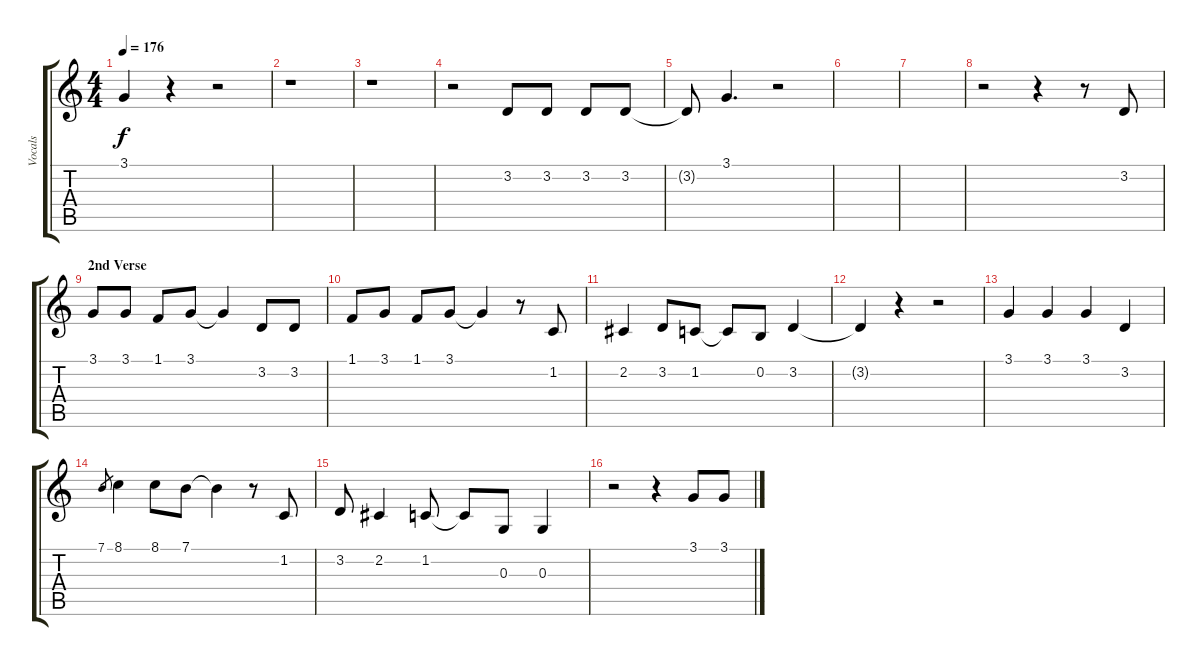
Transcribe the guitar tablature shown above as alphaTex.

\track ("Vocals" "Vocals") {instrument lead6voice}
\staff {score tabs}
\tuning (E4 B3 G3 D3 A2 E2) {hide}
\ts (4 4)
\tempo 176
\clef g2
\ks c
3.1{t}.4{dy f} r.4 r.2 |
r.1 |
r.1 |
r.2 3.2.8 3.2.8 3.2.8 3.2.8 |
3.2{t}.8 3.1.4{d} r.2 |
|
|
r.2 r.4 r.8 3.2.8 |
\section ("" "2nd Verse")
3.1.8 3.1.8 1.1.8 3.1.8 3.1{t}.4 3.2.8 3.2.8 |
1.1.8 3.1.8 1.1.8 3.1.8 3.1{t}.4 r.8 1.2.8 |
2.2.4 3.2.8 1.2.8 1.2{t}.8 0.2.8 3.2.4 |
3.2{t}.4 r.4 r.2 |
3.1.4 3.1.4 3.1.4 3.2.4 |
7.1.8{gr} 8.1.4 8.1.8 7.1.8 7.1{t}.4 r.8 1.2.8 |
3.2.8 2.2.4 1.2.8 1.2{t}.8 0.3.8 0.3.4 |
r.2 r.4 3.1.8 3.1.8
